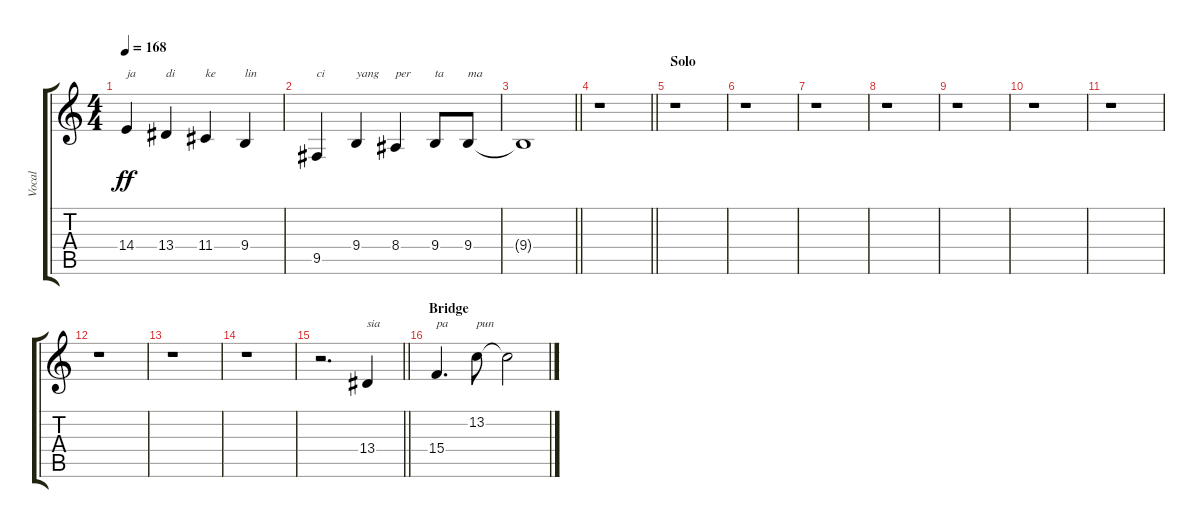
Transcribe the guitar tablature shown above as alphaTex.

\track ("Vocal" "Vocal") {instrument synthbrass1}
\staff {score tabs}
\tuning (E4 B3 G3 D3 A2 E2) {hide}
\ts (4 4)
\tempo 168
\clef g2
\ks c
14.4.4{txt "ja" dy ff} 13.4.4{txt "di"} 11.4.4{txt "ke"} 9.4.4{txt "lin"} |
9.5.4{txt "ci"} 9.4.4{txt "yang"} 8.4.4{txt "per"} 9.4.8{txt "ta"} 9.4.8{txt "ma"} |
\barLineRight lightlight
9.4{t}.1 |
\barLineRight lightlight
r.1 |
\section ("" "Solo")
r.1 |
r.1 |
r.1 |
r.1 |
r.1 |
r.1 |
r.1 |
r.1 |
r.1 |
r.1 |
\barLineRight lightlight
r.2{d} 13.4.4{txt "sia"} |
\section ("" "Bridge")
15.4.4{d txt "pa"} 13.2.8{txt "pun"} 13.2{t}.2
